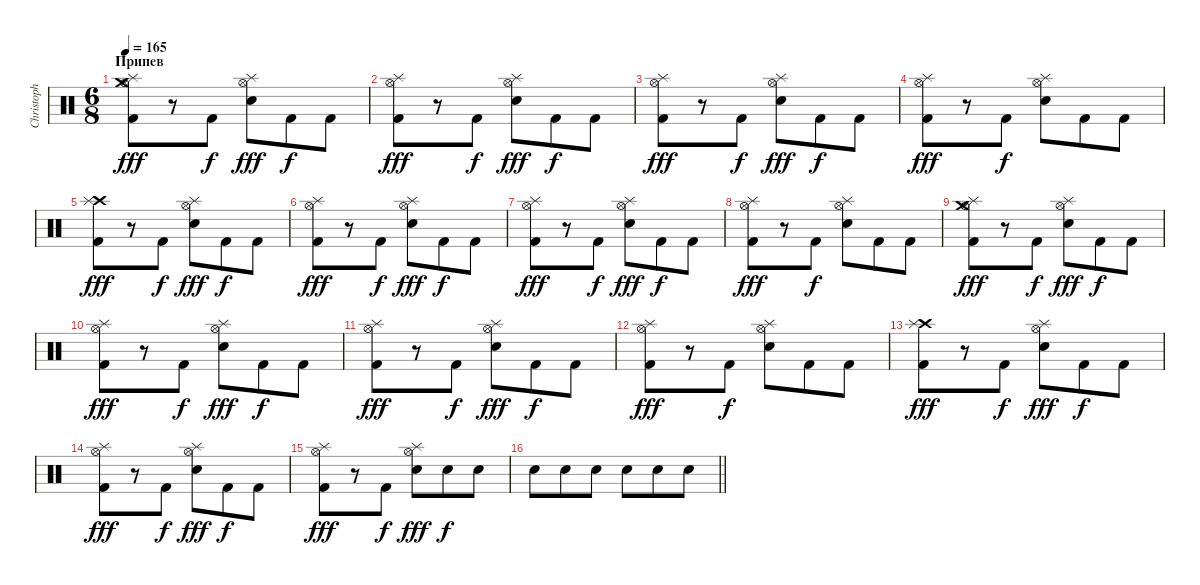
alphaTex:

\track ("Christoph Schneider" "Christoph ") {instrument percussion}
\staff {score}
\articulation defaults
\ts (6 8)
\section ("" "Припев")
\tempo 165
\clef neutral
\ks c
("Crash medium (hit)" "Kick (hit) 2" "Splash (hit)" "Hi-Hat (open)").8{dy fff} r.8 "Kick (hit) 2".8{dy f} ("Splash (hit)" "Electric Snare (hit)" "Hi-Hat (open)").8{dy fff} "Kick (hit) 2".8{dy f} "Kick (hit) 2".8 |
("Hi-Hat (open)" "Kick (hit) 2" "Splash (hit)").8{dy fff} r.8 "Kick (hit) 2".8{dy f} ("Splash (hit)" "Electric Snare (hit)" "Hi-Hat (open)").8{dy fff} "Kick (hit) 2".8{dy f} "Kick (hit) 2".8 |
("Hi-Hat (open)" "Kick (hit) 2" "Splash (hit)").8{dy fff} r.8 "Kick (hit) 2".8{dy f} ("Splash (hit)" "Electric Snare (hit)" "Hi-Hat (open)").8{dy fff} "Kick (hit) 2".8{dy f} "Kick (hit) 2".8 |
("Hi-Hat (open)" "Kick (hit) 2" "Splash (hit)").8{dy fff} r.8 "Kick (hit) 2".8{dy f} ("Splash (hit)" "Electric Snare (hit)" "Hi-Hat (open)").8 "Kick (hit) 2".8 "Kick (hit) 2".8 |
("Crash high (hit)" "Kick (hit) 2" "Splash (hit)").8{dy fff} r.8 "Kick (hit) 2".8{dy f} ("Splash (hit)" "Electric Snare (hit)" "Hi-Hat (open)").8{dy fff} "Kick (hit) 2".8{dy f} "Kick (hit) 2".8 |
("Hi-Hat (open)" "Kick (hit) 2" "Splash (hit)").8{dy fff} r.8 "Kick (hit) 2".8{dy f} ("Splash (hit)" "Electric Snare (hit)" "Hi-Hat (open)").8{dy fff} "Kick (hit) 2".8{dy f} "Kick (hit) 2".8 |
("Hi-Hat (open)" "Kick (hit) 2" "Splash (hit)").8{dy fff} r.8 "Kick (hit) 2".8{dy f} ("Splash (hit)" "Electric Snare (hit)" "Hi-Hat (open)").8{dy fff} "Kick (hit) 2".8{dy f} "Kick (hit) 2".8 |
("Hi-Hat (open)" "Kick (hit) 2" "Splash (hit)").8{dy fff} r.8 "Kick (hit) 2".8{dy f} ("Hi-Hat (open)" "Electric Snare (hit)" "Splash (hit)").8 "Kick (hit) 2".8 "Kick (hit) 2".8 |
("Crash medium (hit)" "Kick (hit) 2" "Splash (hit)" "Hi-Hat (open)").8{dy fff} r.8 "Kick (hit) 2".8{dy f} ("Splash (hit)" "Electric Snare (hit)" "Hi-Hat (open)").8{dy fff} "Kick (hit) 2".8{dy f} "Kick (hit) 2".8 |
("Hi-Hat (open)" "Kick (hit) 2" "Splash (hit)").8{dy fff} r.8 "Kick (hit) 2".8{dy f} ("Splash (hit)" "Electric Snare (hit)" "Hi-Hat (open)").8{dy fff} "Kick (hit) 2".8{dy f} "Kick (hit) 2".8 |
("Hi-Hat (open)" "Kick (hit) 2" "Splash (hit)").8{dy fff} r.8 "Kick (hit) 2".8{dy f} ("Splash (hit)" "Electric Snare (hit)" "Hi-Hat (open)").8{dy fff} "Kick (hit) 2".8{dy f} "Kick (hit) 2".8 |
("Hi-Hat (open)" "Kick (hit) 2" "Splash (hit)").8{dy fff} r.8 "Kick (hit) 2".8{dy f} ("Splash (hit)" "Electric Snare (hit)" "Hi-Hat (open)").8 "Kick (hit) 2".8 "Kick (hit) 2".8 |
("Crash high (hit)" "Kick (hit) 2" "Splash (hit)").8{dy fff} r.8 "Kick (hit) 2".8{dy f} ("Splash (hit)" "Electric Snare (hit)" "Hi-Hat (open)").8{dy fff} "Kick (hit) 2".8{dy f} "Kick (hit) 2".8 |
("Hi-Hat (open)" "Kick (hit) 2" "Splash (hit)").8{dy fff} r.8 "Kick (hit) 2".8{dy f} ("Splash (hit)" "Electric Snare (hit)" "Hi-Hat (open)").8{dy fff} "Kick (hit) 2".8{dy f} "Kick (hit) 2".8 |
("Hi-Hat (open)" "Kick (hit) 2" "Splash (hit)").8{dy fff} r.8 "Kick (hit) 2".8{dy f} ("Splash (hit)" "Electric Snare (hit)" "Hi-Hat (open)").8{dy fff} "Electric Snare (hit)".8{dy f} "Electric Snare (hit)".8 |
\barLineRight lightlight "Electric Snare (hit)".8 "Electric Snare (hit)".8 "Electric Snare (hit)".8 "Electric Snare (hit)".8 "Electric Snare (hit)".8 "Electric Snare (hit)".8
